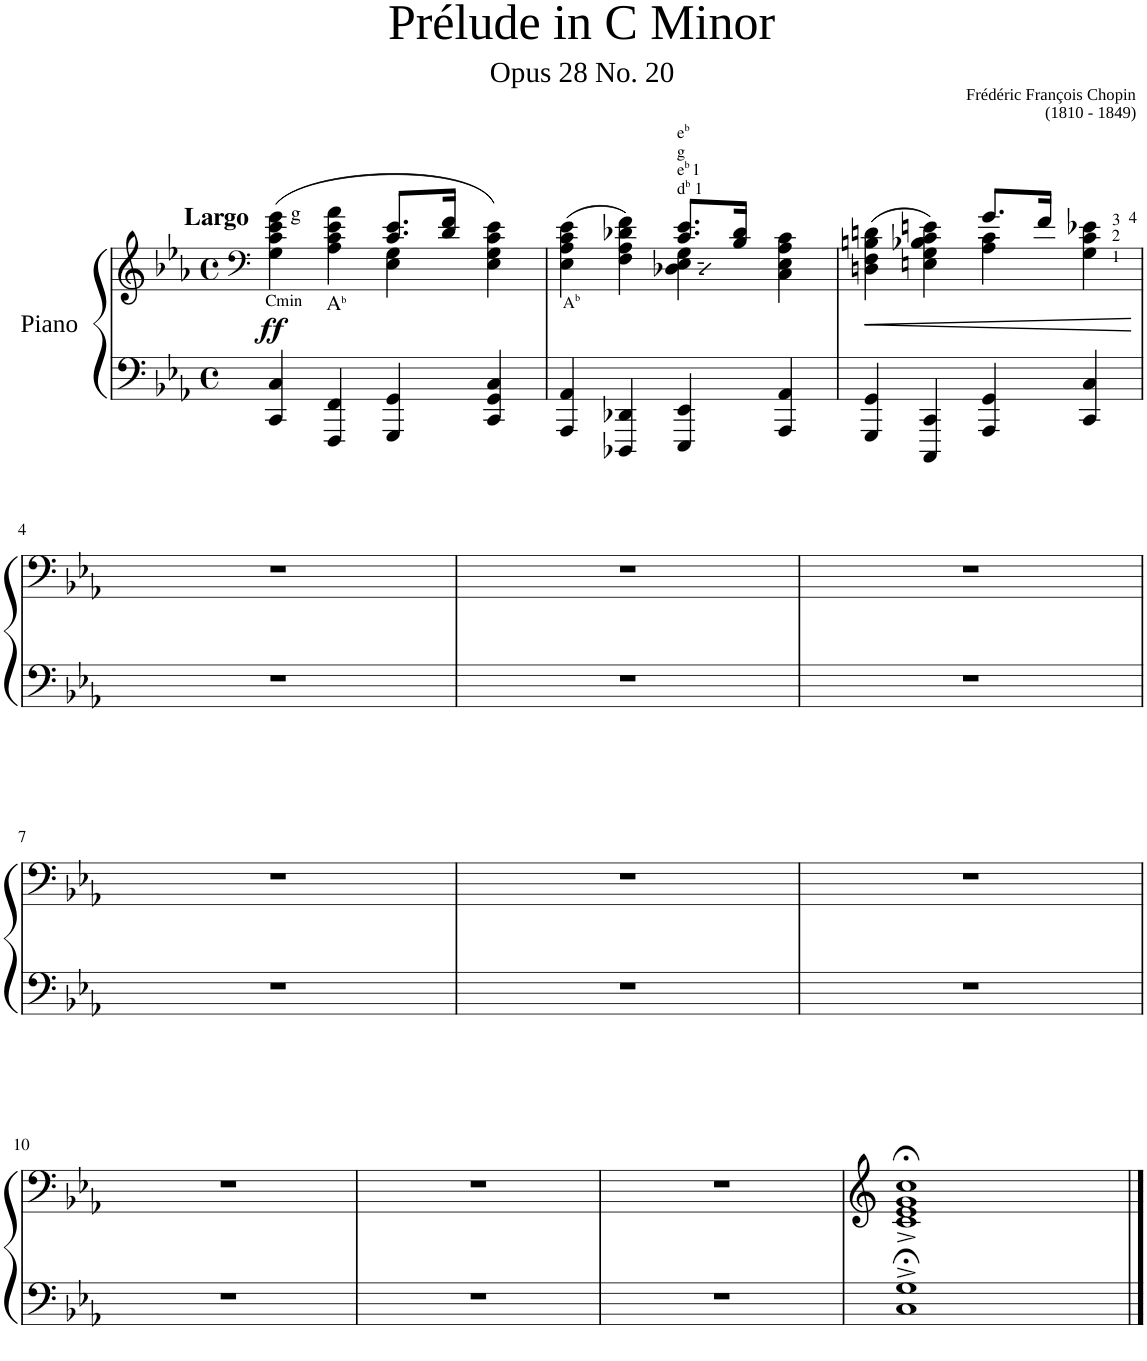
**kern	**kern	**dynam
*part1	*part1	*part1
*staff2	*staff1	*staff1/2
*I"Piano	*	*
*I'Pno	*	*
*clefF4	*clefF4	*
*k[b-e-a-]	*k[b-e-a-]	*
*M4/4	*M4/4	*
*met(c)	*met(c)	*
=1	=1	=1
*	*^	*
!	!LO:TX:a:t=g	!	!
!	!LO:TX:b:t=Cmin	!	!
!	!LO:TX:a:B:t=Largo	!	!
!	!	!	!LO:DY:b
4CC/ 4C/	(4G\ 4c\ 4e-\ 4g\	2ryy	ff
!	!LO:TX:b:t=A	!	!
!	!LO:TX:b:t=b	!	!
4FFF/ 4FF/	4A-\ 4c\ 4e-\ 4a-\	.	.
4GGG/ 4GG/	8.c/ 8.e-/L	4E-\ 4G\	.
.	16d/ 16f/Jk	.	.
4CC/ 4GG/ 4C/	4E-\ 4G\ 4c\ 4e-\)	4ryy	.
=2	=2	=2	=2
!	!LO:TX:b:t=A	!	!
!	!LO:TX:b:t=b	!	!
4AAA-/ 4AA-/	(4E-\ 4A-\ 4c\ 4e-\	2ryy	.
4DDD-X/ 4DD-X/	4F\ 4A-\ 4d-X\ 4f\)	.	.
!	!LO:TX:a:t=e	!	!
!	!LO:TX:a:t=b	!	!
!	!LO:TX:a:t=g	!	!
!	!LO:TX:a:t=e	!	!
!	!LO:TX:a:t=b	!	!
!	!LO:TX:a:t=1	!	!
!	!LO:TX:a:t=d	!	!
!	!LO:TX:a:t=b	!	!
!	!LO:TX:a:t=1	!	!
4EEE-/ 4EE-/	8.c/ 8.e-/L	4D-X\ 4E-\ 4G\	.
.	16B-/ 16d-/Jk	.	.
4AAA-/ 4AA-/	4C\ 4E-\ 4A-\ 4c\	4ryy	.
=3	=3	=3	=3
!	!	!	!LO:HP:b
4GGG/ 4GG/	(>4Dn\ 4F\ 4Bn\ 4dn\	2ryy	<
4CCC/ 4CC/	4En\ 4G\ 4B-X\ 4c\ 4en\)	.	.
4AAA-/ 4GG/	8.g/L	4A-\ 4c\	.
.	16f/Jk	.	.
4CC/ 4C/	4G\> 4c\> 4e-X\>	4ryy	.
*	*v	*v	*
.	.	[
!!LO:LB:g=z
=4	=4	=4
1r	1r	.
=5	=5	=5
1r	1r	.
=6	=6	=6
1r	1r	.
!!LO:LB:g=z
=7	=7	=7
1r	1r	.
=8	=8	=8
1r	1r	.
=9	=9	=9
1r	1r	.
!!LO:LB:g=z
=10	=10	=10
1r	1r	.
=11	=11	=11
1r	1r	.
=12	=12	=12
1r	1r	.
=13	=13	=13
1C;<^ 1G;<^	1c;<^ 1e-;<^ 1g;<^ 1cc;<^	.
==	==	==
*-	*-	*-
